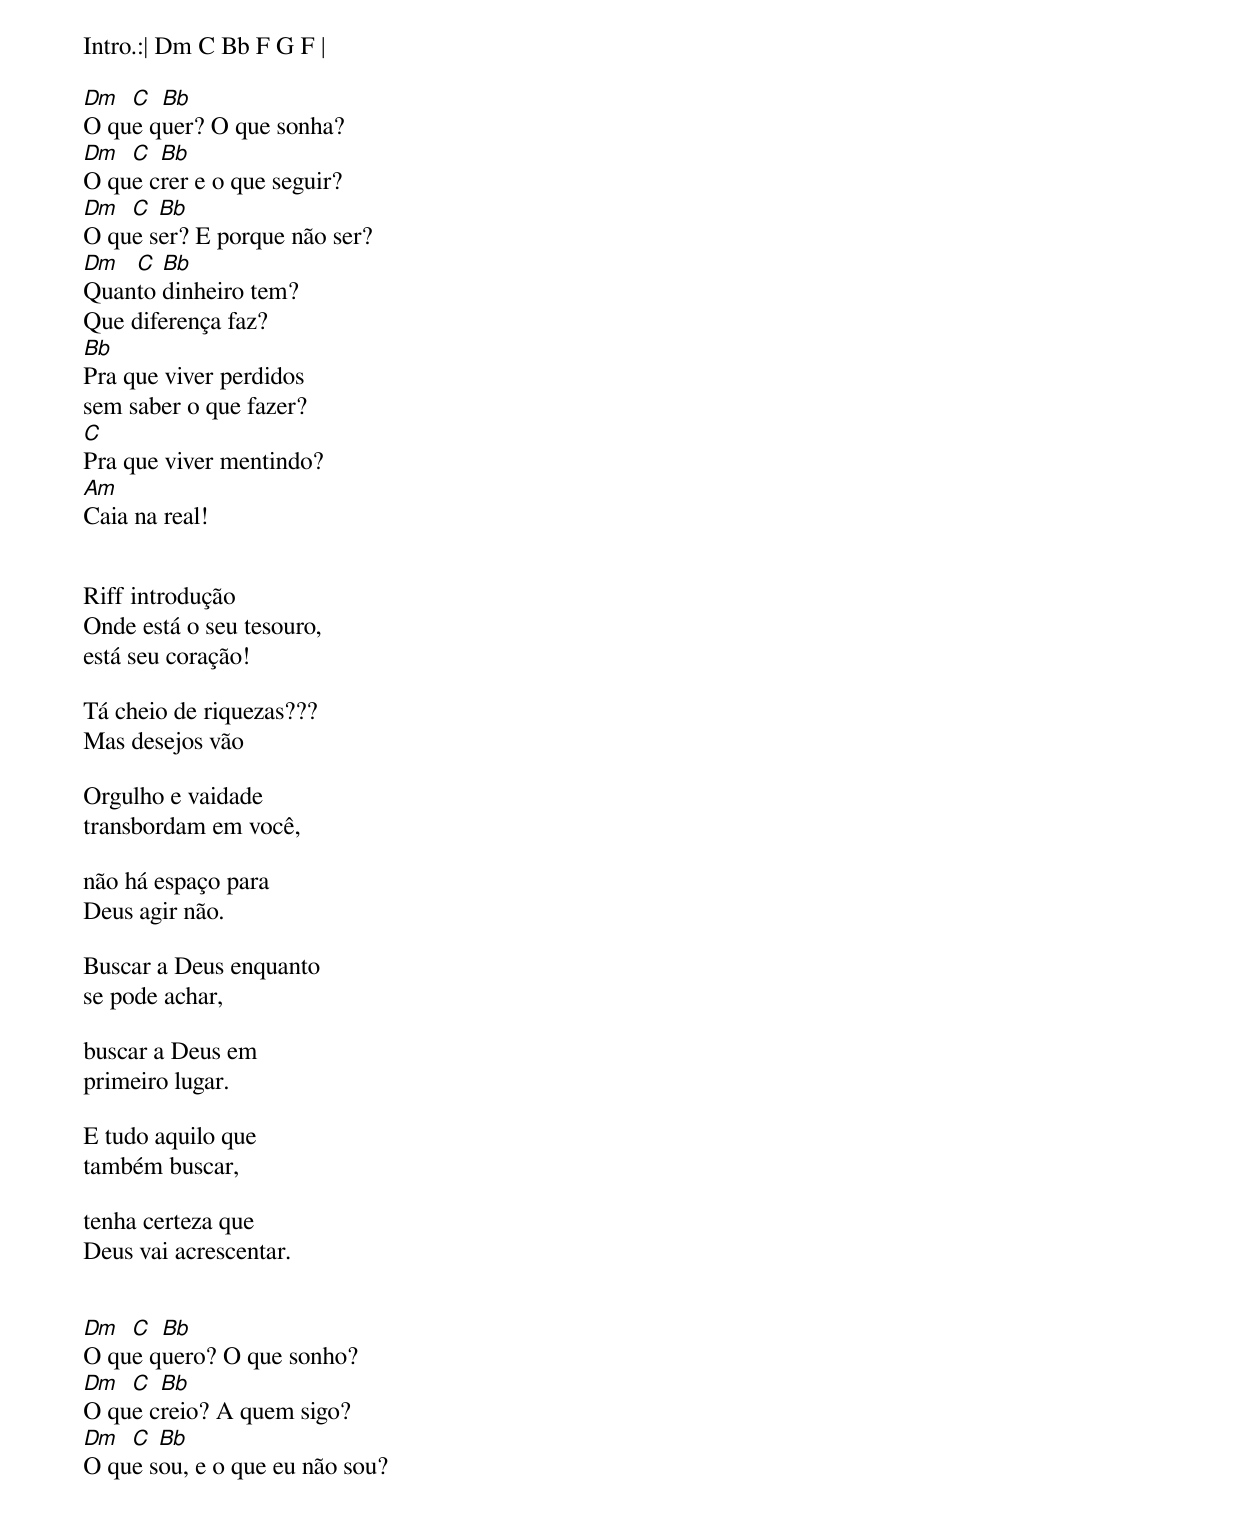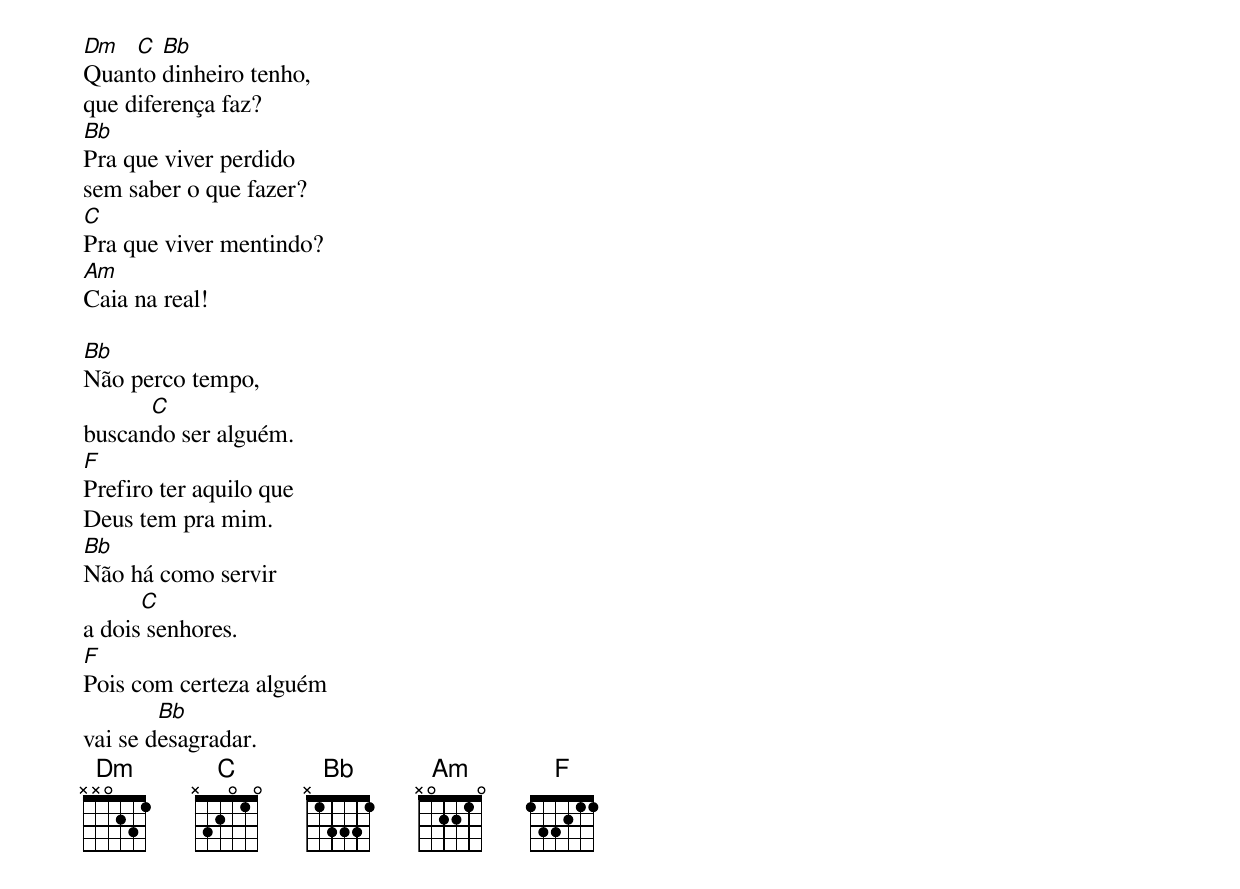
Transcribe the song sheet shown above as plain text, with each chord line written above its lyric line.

Intro.:| Dm C Bb F G F |

Dm  C  Bb
O que quer? O que sonha?
Dm  C  Bb
O que crer e o que seguir?
Dm  C  Bb
O que ser? E porque não ser?
Dm  C  Bb
Quanto dinheiro tem?
Que diferença faz?
Bb
Pra que viver perdidos
sem saber o que fazer?
C
Pra que viver mentindo?
Am
Caia na real!


Riff introdução
Onde está o seu tesouro,
está seu coração!

Tá cheio de riquezas???
Mas desejos vão

Orgulho e vaidade
transbordam em você,

não há espaço para
Deus agir não.

Buscar a Deus enquanto
se pode achar,

buscar a Deus em
primeiro lugar.

E tudo aquilo que
também buscar,

tenha certeza que
Deus vai acrescentar.


Dm  C  Bb
O que quero? O que sonho?
Dm  C  Bb
O que creio? A quem sigo?
Dm  C  Bb
O que sou, e o que eu não sou?
Dm  C  Bb
Quanto dinheiro tenho,
que diferença faz?
Bb
Pra que viver perdido
sem saber o que fazer?
C
Pra que viver mentindo?
Am
Caia na real!

Bb
Não perco tempo,
      C
buscando ser alguém.
F
Prefiro ter aquilo que
Deus tem pra mim.
Bb
Não há como servir
      C
a dois senhores.
F
Pois com certeza alguém
        Bb
vai se desagradar.
